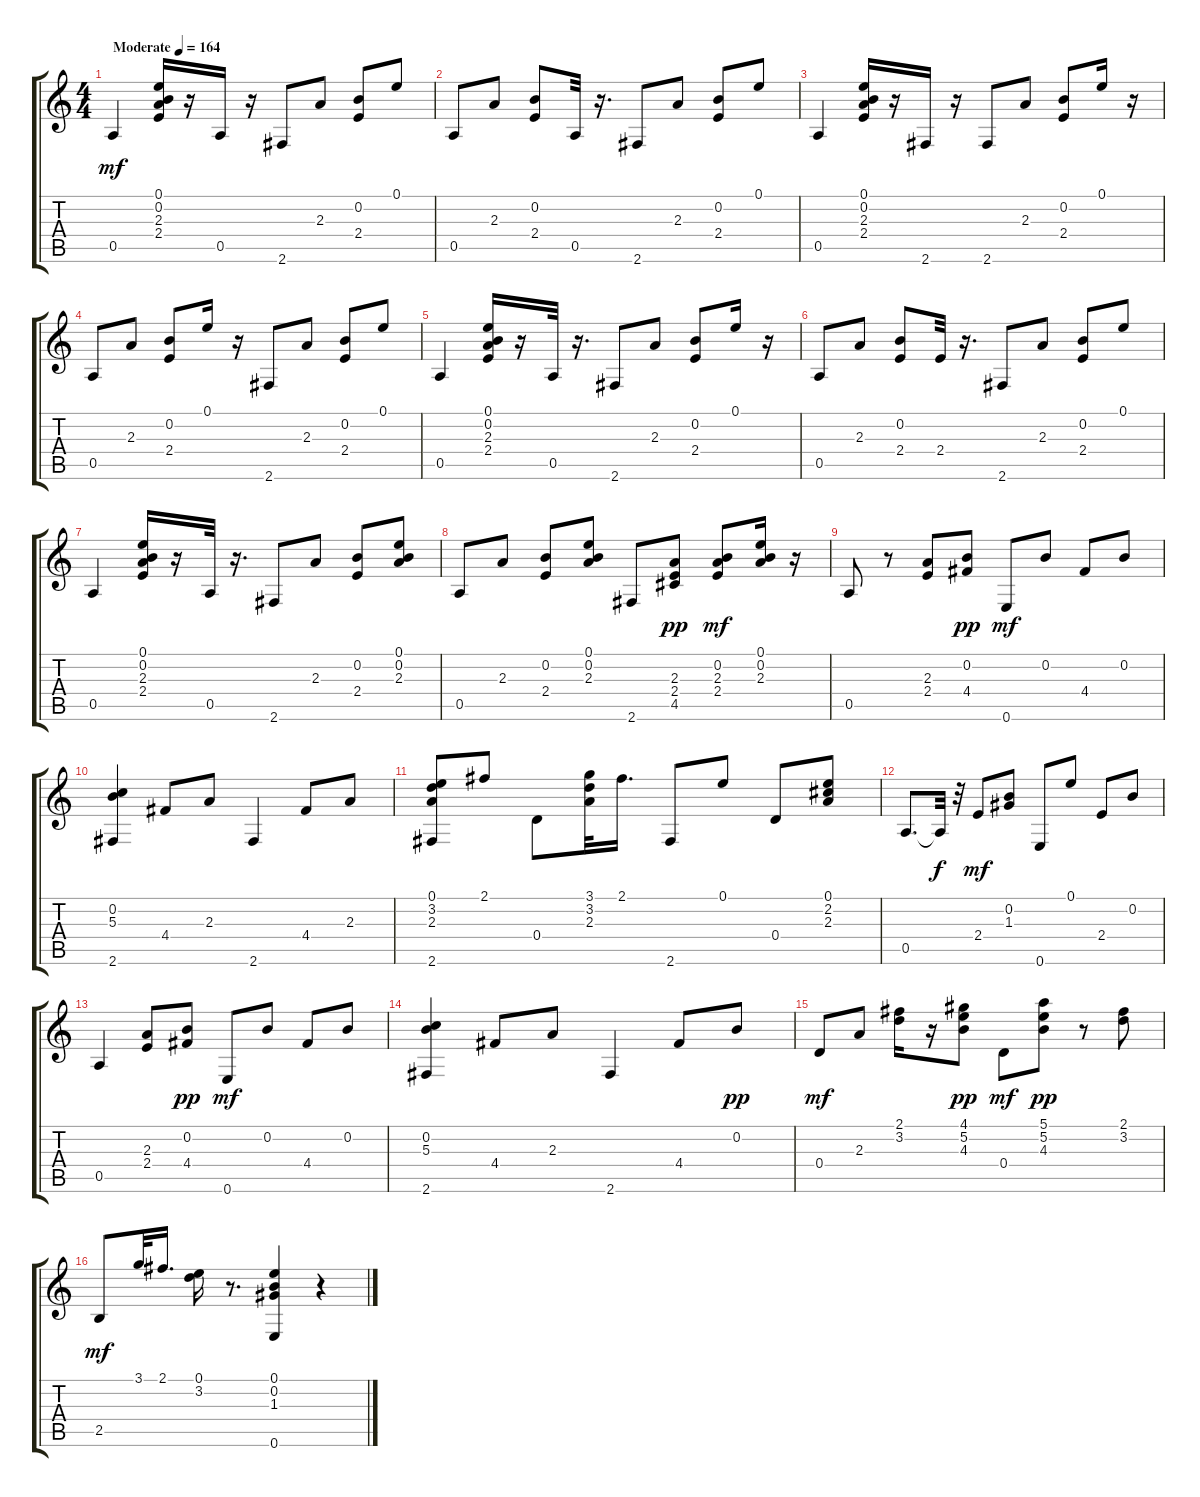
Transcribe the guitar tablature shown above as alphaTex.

\track "" {instrument acousticguitarsteel}
\staff {score tabs}
\tuning (E4 B3 G3 D3 A2 E2) {hide}
\ts (4 4)
\tempo (164 "Moderate")
\clef g2
\ks c
0.5.4{dy mf instrument acousticguitarsteel} (0.1 0.2 2.3 2.4).16 r.16 0.5.16 r.16 2.6.8 2.3.8 (0.2 2.4).8 0.1.8 |
0.5.8 2.3.8 (0.2 2.4).8 0.5.32 r.16{d} 2.6.8 2.3.8 (0.2 2.4).8 0.1.8 |
0.5.4 (0.1 0.2 2.3 2.4).16 r.16 2.6.16 r.16 2.6.8 2.3.8 (0.2 2.4).8 0.1.16 r.16 |
0.5.8 2.3.8 (0.2 2.4).8 0.1.16 r.16 2.6.8 2.3.8 (0.2 2.4).8 0.1.8 |
0.5.4 (0.1 0.2 2.3 2.4).16 r.16 0.5.32 r.16{d} 2.6.8 2.3.8 (0.2 2.4).8 0.1.16 r.16 |
0.5.8 2.3.8 (0.2 2.4).8 2.4.32 r.16{d} 2.6.8 2.3.8 (0.2 2.4).8 0.1.8 |
0.5.4 (0.1 0.2 2.3 2.4).16 r.16 0.5.32 r.16{d} 2.6.8 2.3.8 (0.2 2.4).8 (0.1 0.2 2.3).8 |
0.5.8 2.3.8 (0.2 2.4).8 (0.1 0.2 2.3).8 2.6.8 (2.3 2.4 4.5).8{dy pp} (0.2 2.3 2.4).8{dy mf} (0.1 0.2 2.3).16 r.16 |
0.5.8 r.8 (2.3 2.4).8 (0.2 4.4).8{dy pp} 0.6.8{dy mf} 0.2.8 4.4.8 0.2.8 |
(0.2 5.3 2.6).4 4.4.8 2.3.8 2.6.4 4.4.8 2.3.8 |
(0.1 3.2 2.3 2.6).8 2.1.8 0.4.8 (3.1 3.2 2.3).32 2.1.16{d} 2.6.8 0.1.8 0.4.8 (0.1 2.2 2.3).8 |
0.5.8{d} 0.5{t}.32{dy f} r.32 2.4.8{dy mf} (0.2 1.3).8 0.6.8 0.1.8 2.4.8 0.2.8 |
0.5.4 (2.3 2.4).8 (0.2 4.4).8{dy pp} 0.6.8{dy mf} 0.2.8 4.4.8 0.2.8 |
(0.2 5.3 2.6).4 4.4.8 2.3.8 2.6.4 4.4.8 0.2.8{dy pp} |
0.4.8{dy mf} 2.3.8 (2.1 3.2).16 r.16 (4.1 5.2 4.3).8{dy pp} 0.4.8{dy mf} (5.1 5.2 4.3).8{dy pp} r.8 (2.1 3.2).8 |
2.5.8{dy mf} 3.1.32 2.1.16{d} (0.1 3.2).16 r.8{d} (0.1 0.2 1.3 0.6).4 r.4
